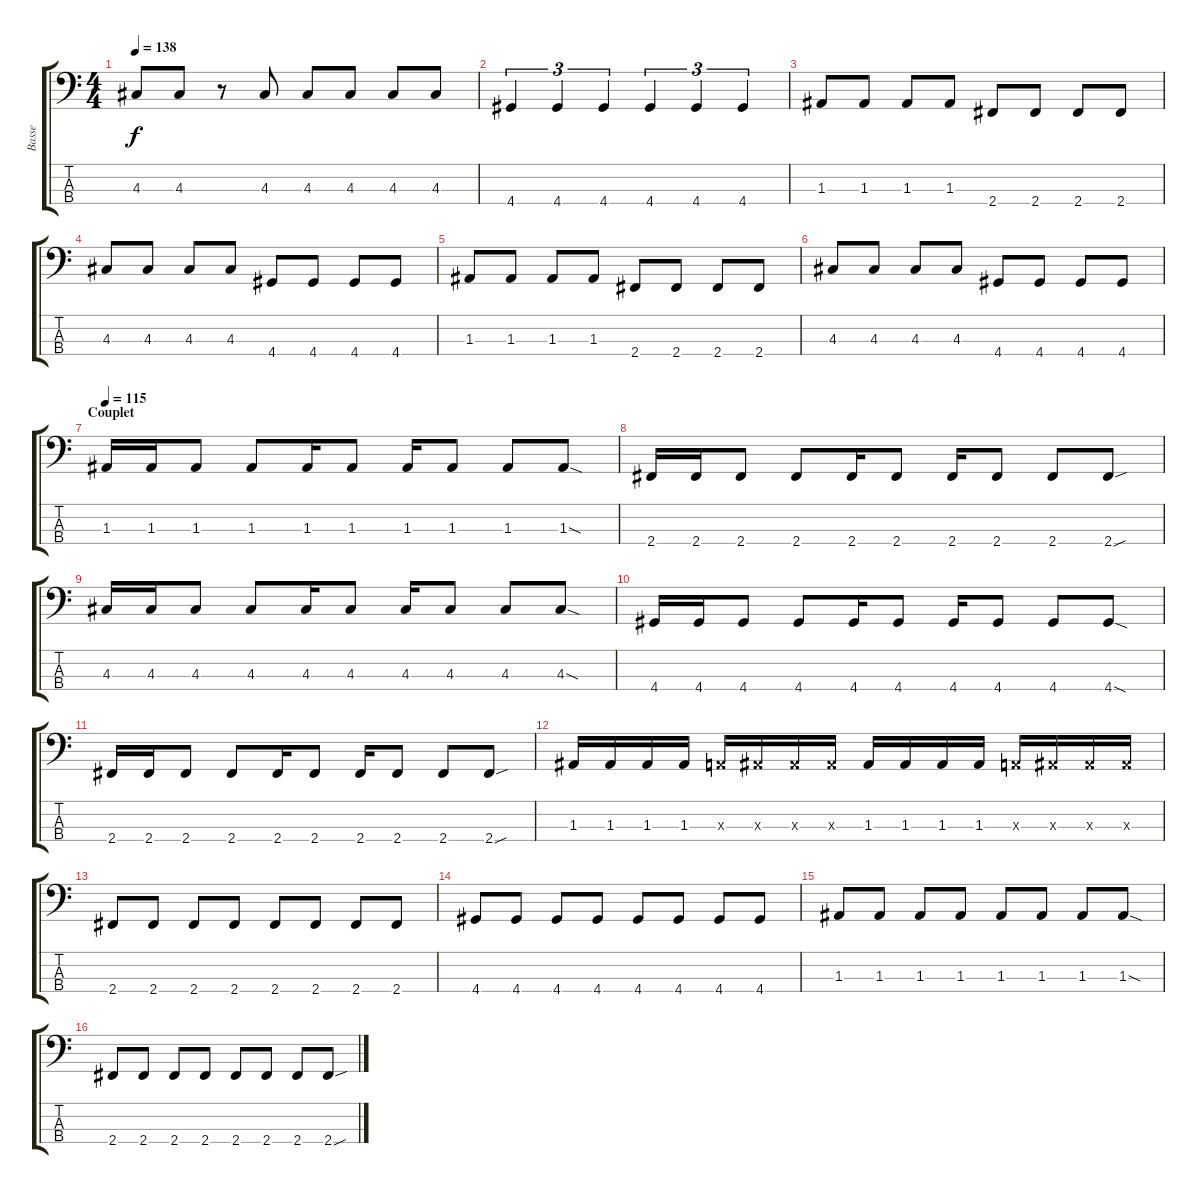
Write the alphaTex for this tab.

\track ("Basse" "Basse") {instrument electricbassfinger}
\staff {score tabs}
\tuning (G2 D2 A1 E1) {hide}
\ts (4 4)
\tempo 138
\clef f4
\ks c
4.3.8{dy f} 4.3.8 r.8 4.3.8 4.3.8 4.3.8 4.3.8 4.3.8 |
4.4.4{tu (3 2)} 4.4.4{tu (3 2)} 4.4.4{tu (3 2)} 4.4.4{tu (3 2)} 4.4.4{tu (3 2)} 4.4.4{tu (3 2)} |
\section ("" "")
1.3.8 1.3.8 1.3.8 1.3.8 2.4.8 2.4.8 2.4.8 2.4.8 |
4.3.8 4.3.8 4.3.8 4.3.8 4.4.8 4.4.8 4.4.8 4.4.8 |
1.3.8 1.3.8 1.3.8 1.3.8 2.4.8 2.4.8 2.4.8 2.4.8 |
4.3.8 4.3.8 4.3.8 4.3.8 4.4.8 4.4.8 4.4.8 4.4.8 |
\section ("" "Couplet")
\tempo 115
1.3.16 1.3.16 1.3.8 1.3.8 1.3.16 1.3.8 1.3.16 1.3.8 1.3.8 1.3{sod}.8 |
2.4.16 2.4.16 2.4.8 2.4.8 2.4.16 2.4.8 2.4.16 2.4.8 2.4.8 2.4{sou}.8 |
4.3.16 4.3.16 4.3.8 4.3.8 4.3.16 4.3.8 4.3.16 4.3.8 4.3.8 4.3{sod}.8 |
4.4.16 4.4.16 4.4.8 4.4.8 4.4.16 4.4.8 4.4.16 4.4.8 4.4.8 4.4{sod}.8 |
2.4.16 2.4.16 2.4.8 2.4.8 2.4.16 2.4.8 2.4.16 2.4.8 2.4.8 2.4{sou}.8 |
1.3.16 1.3.16 1.3.16 1.3.16 0.3{x}.16 1.3{x}.16 1.3{x}.16 1.3{x}.16 1.3.16 1.3.16 1.3.16 1.3.16 0.3{x}.16 1.3{x}.16 1.3{x}.16 1.3{x}.16 |
2.4.8 2.4.8 2.4.8 2.4.8 2.4.8 2.4.8 2.4.8 2.4.8 |
4.4.8 4.4.8 4.4.8 4.4.8 4.4.8 4.4.8 4.4.8 4.4.8 |
1.3.8 1.3.8 1.3.8 1.3.8 1.3.8 1.3.8 1.3.8 1.3{sod}.8 |
2.4.8 2.4.8 2.4.8 2.4.8 2.4.8 2.4.8 2.4.8 2.4{sou}.8
